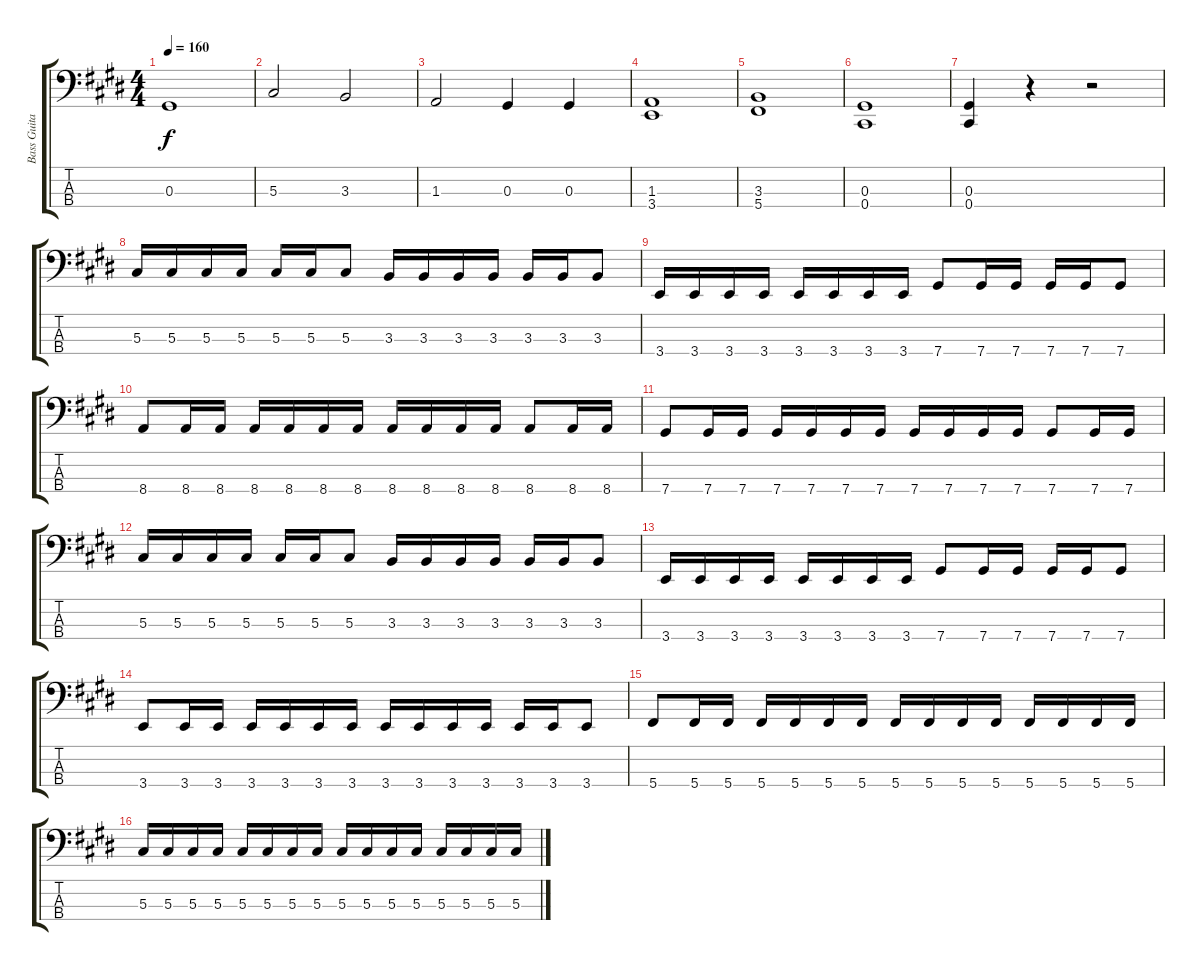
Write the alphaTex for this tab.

\track ("Bass Guitar" "Bass Guita") {instrument electricbasspick}
\staff {score tabs}
\tuning (Gb2 Db2 Ab1 Db1) {hide}
\ts (4 4)
\tempo 160
\clef f4
\ks e
0.3.1{dy f} |
5.3.2 3.3.2 |
1.3.2 0.3.4 0.3.4 |
(1.3 3.4).1 |
(3.3 5.4).1 |
(0.3 0.4).1 |
(0.3 0.4).4 r.4 r.2 |
5.3.16 5.3.16 5.3.16 5.3.16 5.3.16 5.3.16 5.3.8 3.3.16 3.3.16 3.3.16 3.3.16 3.3.16 3.3.16 3.3.8 |
3.4.16 3.4.16 3.4.16 3.4.16 3.4.16 3.4.16 3.4.16 3.4.16 7.4.8 7.4.16 7.4.16 7.4.16 7.4.16 7.4.8 |
8.4.8 8.4.16 8.4.16 8.4.16 8.4.16 8.4.16 8.4.16 8.4.16 8.4.16 8.4.16 8.4.16 8.4.8 8.4.16 8.4.16 |
7.4.8 7.4.16 7.4.16 7.4.16 7.4.16 7.4.16 7.4.16 7.4.16 7.4.16 7.4.16 7.4.16 7.4.8 7.4.16 7.4.16 |
5.3.16 5.3.16 5.3.16 5.3.16 5.3.16 5.3.16 5.3.8 3.3.16 3.3.16 3.3.16 3.3.16 3.3.16 3.3.16 3.3.8 |
3.4.16 3.4.16 3.4.16 3.4.16 3.4.16 3.4.16 3.4.16 3.4.16 7.4.8 7.4.16 7.4.16 7.4.16 7.4.16 7.4.8 |
3.4.8 3.4.16 3.4.16 3.4.16 3.4.16 3.4.16 3.4.16 3.4.16 3.4.16 3.4.16 3.4.16 3.4.16 3.4.16 3.4.8 |
5.4.8 5.4.16 5.4.16 5.4.16 5.4.16 5.4.16 5.4.16 5.4.16 5.4.16 5.4.16 5.4.16 5.4.16 5.4.16 5.4.16 5.4.16 |
5.3.16 5.3.16 5.3.16 5.3.16 5.3.16 5.3.16 5.3.16 5.3.16 5.3.16 5.3.16 5.3.16 5.3.16 5.3.16 5.3.16 5.3.16 5.3.16
